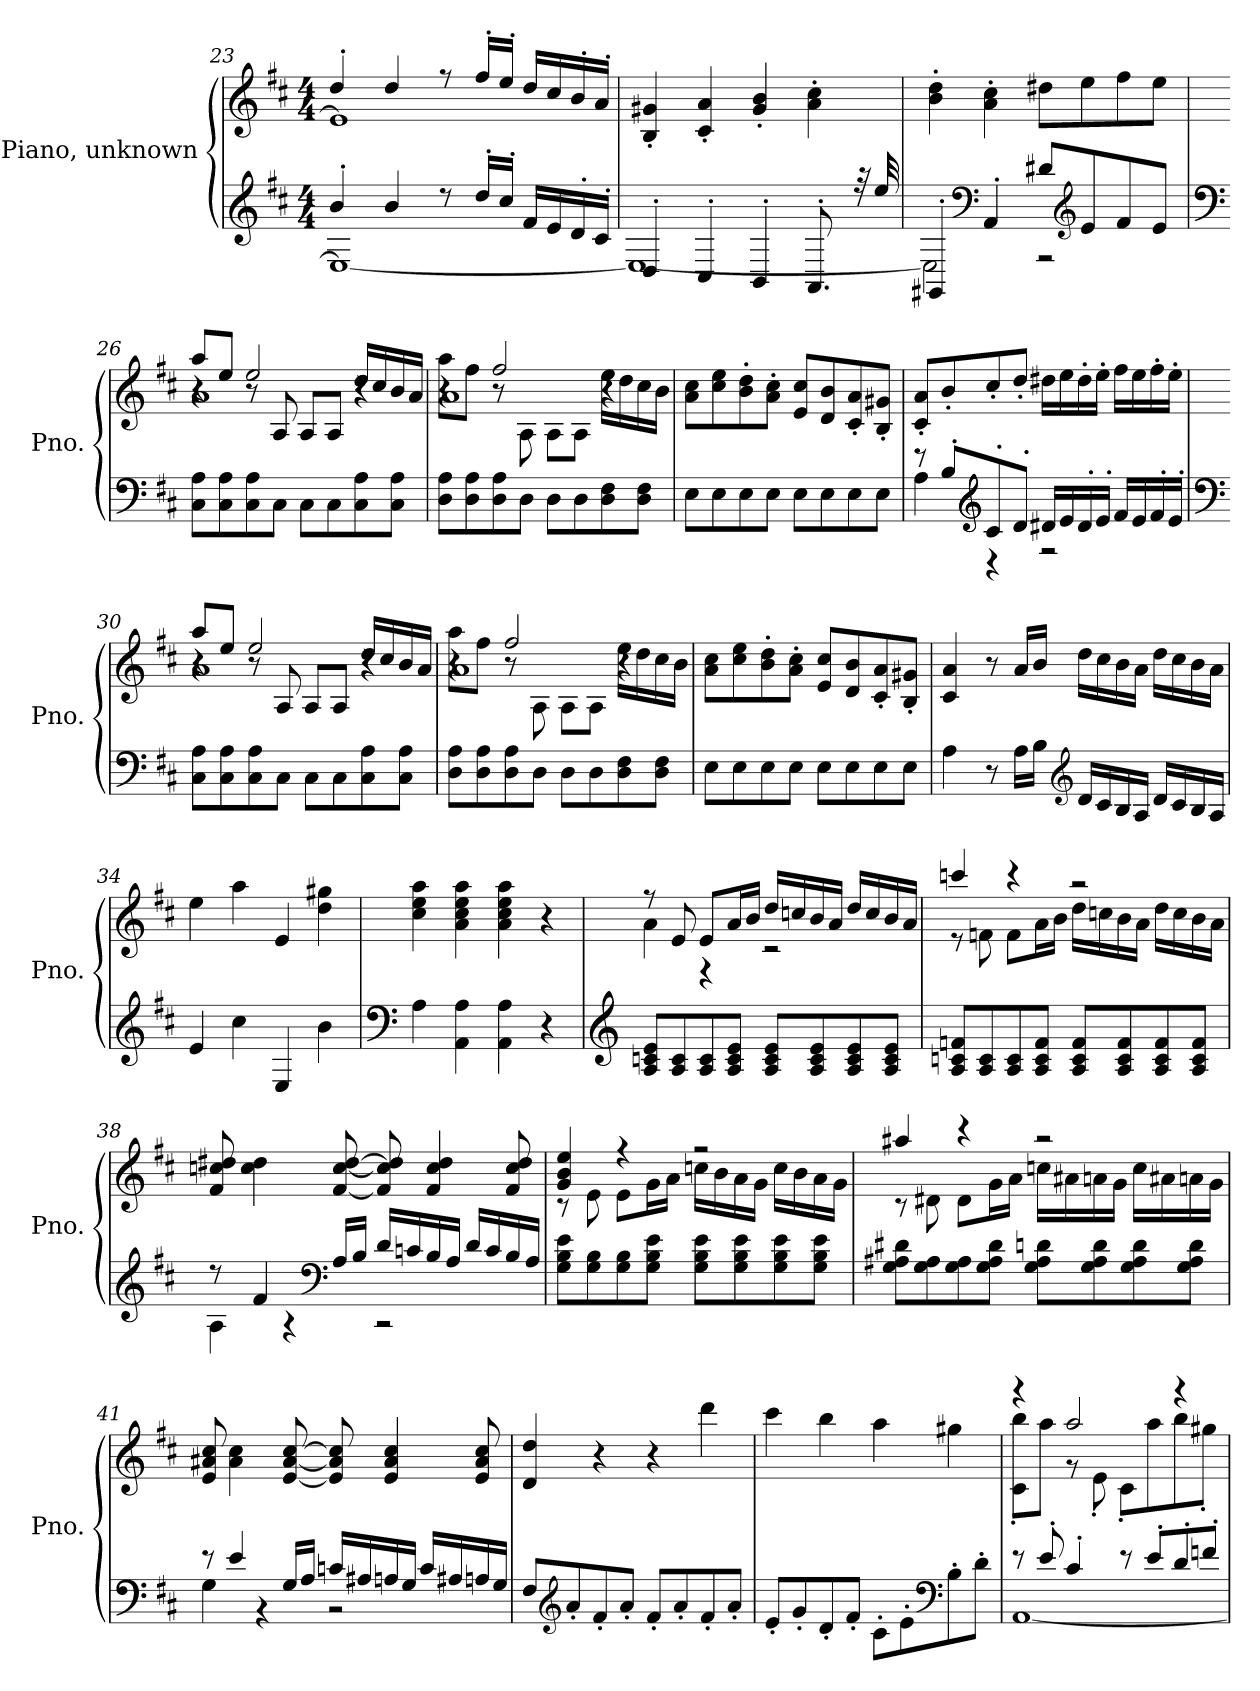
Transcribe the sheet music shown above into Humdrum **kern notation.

**kern	**kern
*part1	*part1
*staff2	*staff1
*I"Piano, unknown	*
*I'Pno.	*
!!LO:PB:g=z
*clefG2	*clefG2
*k[f#c#]	*k[f#c#]
*M4/4	*M4/4
=23	=23
*^	*^
4b'/	1E_	4dd'/	1e]
4b/	.	4dd/	.
8r	.	8r	.
16dd'/LL	.	16ff#'/LL	.
16cc#'/JJ	.	16ee'/JJ	.
16f#/LL	.	16dd/LL	.
16e/	.	16cc#/	.
16d'/	.	16b'/	.
16c#'/JJ	.	16a'/JJ	.
*	*	*v	*v
=24	=24	=24
4D'/	1E_	4B/' 4g#X/'
4C#'/	.	4c#/' 4a/'
4BB'/	.	4g#/' 4b/'
8.AA'/	.	4a\' 4cc#\'
32r	.	.
32ee/	.	.
=25	=25	=25
4GG#X'/	2E\]	4b\' 4dd\'
*clefF4	*	*
4AA'/	.	4a\' 4cc#\'
8d#X/L	2r	8dd#X\L
*clefG2	*	*
8e/	.	8ee\
8f#/	.	8ff#\
8e/J	.	8ee\J
*v	*v	*
=26	=26
*clefF4	*
*	*^
*	*	*^
8C#\ 8A\L	4r	1a	8aa/L
8C#\ 8A\	.	.	8ee/J
8C#\ 8A\	2ee/	.	8r
8C#\J	.	.	8A/
8C#\L	.	.	8A/L
8C#\	.	.	8A/J
8C#\ 8A\	4r	.	16dd/LL
.	.	.	16cc#/
8C#\ 8A\J	.	.	16b/
.	.	.	16a/JJ
!!LO:LB:g=z	!!	!!
=27	=27	=27	=27
8D\ 8A\L	4r	8aa\L	1a
8D\ 8A\	.	8ff#\J	.
8D\ 8A\	2ff#/	8r	.
8D\J	.	8A\	.
8D\L	.	8A\L	.
8D\	.	8A\J	.
8D\ 8F#\	4r	16ee\LL	.
.	.	16dd\	.
8D\ 8F#\J	.	16cc#\	.
.	.	16b\JJ	.
*	*v	*v	*v
=28	=28
8E\L	8a\ 8cc#\L
8E\	8cc#\ 8ee\
8E\	8b\' 8dd\'
8E\J	8a\' 8cc#\'J
8E\L	8e/ 8cc#/L
8E\	8d/ 8b/
8E\	8c#/' 8a/'
8E\J	8B/' 8g#X/'J
=29	=29
*^	*
8r	4A\	8c#/' 8a/'L
8B'/L	.	8b'/
*clefG2	*	*
8c#'/	4r	8cc#'/
8d'/J	.	8dd'/J
16d#X/LL	2r	16dd#X\LL
16e/	.	16ee\
16d#'/	.	16dd#'\
16e'/JJ	.	16ee'\JJ
16f#/LL	.	16ff#\LL
16e/	.	16ee\
16f#'/	.	16ff#'\
16e'/JJ	.	16ee'\JJ
*v	*v	*
!!LO:LB:g=z
=30	=30
*clefF4	*
*	*^
*	*	*^
8C#\ 8A\L	4r	1a	8aa/L
8C#\ 8A\	.	.	8ee/J
8C#\ 8A\	2ee/	.	8r
8C#\J	.	.	8A/
8C#\L	.	.	8A/L
8C#\	.	.	8A/J
8C#\ 8A\	4r	.	16dd/LL
.	.	.	16cc#/
8C#\ 8A\J	.	.	16b/
.	.	.	16a/JJ
=31	=31	=31	=31
8D\ 8A\L	4r	8aa\L	1a
8D\ 8A\	.	8ff#\J	.
8D\ 8A\	2ff#/	8r	.
8D\J	.	8A\	.
8D\L	.	8A\L	.
8D\	.	8A\J	.
8D\ 8F#\	4r	16ee\LL	.
.	.	16dd\	.
8D\ 8F#\J	.	16cc#\	.
.	.	16b\JJ	.
*	*v	*v	*v
=32	=32
8E\L	8a\ 8cc#\L
8E\	8cc#\ 8ee\
8E\	8b\' 8dd\'
8E\J	8a\' 8cc#\'J
8E\L	8e/ 8cc#/L
8E\	8d/ 8b/
8E\	8c#/' 8a/'
8E\J	8B/' 8g#X/'J
!!LO:LB:g=z
=33	=33
4A\	4c#/ 4a/
8r	8r
16A\LL	16a/LL
16B\JJ	16b/JJ
*clefG2	*
16d/LL	16dd\LL
16c#/	16cc#\
16B/	16b\
16A/JJ	16a\JJ
16d/LL	16dd\LL
16c#/	16cc#\
16B/	16b\
16A/JJ	16a\JJ
=34	=34
4e/	4ee\
4cc#\	4aa\
4E/	4e/
4b\	4dd\ 4gg#X\
=35	=35
*clefF4	*
4A\	4cc#\ 4ee\ 4aa\
4AA\ 4A\	4a\ 4cc#\ 4ee\ 4aa\
4AA\ 4A\	4a\ 4cc#\ 4ee\ 4aa\
4r	4r
!!LO:LB:g=z
=36	=36
*clefG2	*
*	*^
8A/ 8cn/ 8e/L	8r	4a\
8A/ 8c/	8e/	.
8A/ 8c/	8e/L	4r
8A/ 8c/ 8e/J	16a/L	.
.	16b/JJ	.
8A/ 8c/ 8e/L	16dd/LL	2r
.	16ccn/	.
8A/ 8c/ 8e/	16b/	.
.	16a/JJ	.
8A/ 8c/ 8e/	16dd/LL	.
.	16cc/	.
8A/ 8c/ 8e/J	16b/	.
.	16a/JJ	.
=37	=37	=37
8A/ 8cn/ 8fn/L	4cccn/	8r
8A/ 8c/	.	8fn\
8A/ 8c/	4r	8f\L
8A/ 8c/ 8f/J	.	16a\L
.	.	16b\JJ
8A/ 8c/ 8f/L	2r	16dd\LL
.	.	16ccn\
8A/ 8c/ 8f/	.	16b\
.	.	16a\JJ
8A/ 8c/ 8f/	.	16dd\LL
.	.	16cc\
8A/ 8c/ 8f/J	.	16b\
.	.	16a\JJ
*	*v	*v
!!LO:LB:g=z
=38	=38
*^	*
8r	4A\	8f#/ 8ccn/ 8dd#X/
4f#/	.	4cc\ 4dd#\
.	4r	.
*clefF4	*	*
16A/LL	.	[8f#/ [8cc/ [8dd#/
16B/JJ	.	.
16d/LL	2r	8f#/] 8cc/] 8dd#/]
16cn/	.	.
16B/	.	4f#/ 4cc/ 4dd#/
16A/JJ	.	.
16d/LL	.	.
16c/	.	.
16B/	.	8f#/ 8cc/ 8dd#/
16A/JJ	.	.
*v	*v	*
=39	=39
*	*^
8G\ 8B\ 8e\L	4g/ 4b/ 4ee/	8r
8G\ 8B\	.	8e\
8G\ 8B\	4r	8e\L
8G\ 8B\ 8e\J	.	16g\L
.	.	16a\JJ
8G\ 8B\ 8e\L	2r	16ccn\LL
.	.	16b\
8G\ 8B\ 8e\	.	16a\
.	.	16g\JJ
8G\ 8B\ 8e\	.	16cc\LL
.	.	16b\
8G\ 8B\ 8e\J	.	16a\
.	.	16g\JJ
!!LO:PB:g=z	!!
=40	=40	=40
8G\ 8A#X\ 8d#X\L	4aa#X/	8r
8G\ 8A#\	.	8d#X\
8G\ 8A#\	4r	8d#\L
8G\ 8A#\ 8d#\J	.	16g\L
.	.	16a\JJ
8G\ 8A#\ 8dn\L	2r	16ccn\LL
.	.	16a#X\
8G\ 8A#\ 8d\	.	16an\
.	.	16g\JJ
8G\ 8A#\ 8d\	.	16cc\LL
.	.	16a#X\
8G\ 8A#\ 8d\J	.	16an\
.	.	16g\JJ
*	*v	*v
=41	=41
*^	*
8r	4G\	8e/ 8a#X/ 8cc#/
4e/	.	4a#\ 4cc#\
.	4r	.
16G/LL	.	[8e/ [8a#/ [8cc#/
16A/JJ	.	.
16cn/LL	2r	8e/] 8a#/] 8cc#/]
16A#X/	.	.
16An/	.	4e/ 4a#/ 4cc#/
16G/JJ	.	.
16c/LL	.	.
16A#X/	.	.
16An/	.	8e/ 8a#/ 8cc#/
16G/JJ	.	.
*v	*v	*
!!LO:LB:g=z
=42	=42
8F#/L	4d/ 4dd/
*clefG2	*
8a'/	.
8f#'/	4r
8a'/J	.
8f#'/L	4r
8a'/	.
8f#'/	4ddd\
8a'/J	.
=43	=43
8e'/L	4ccc#\
8g'/	.
8d'/	4bb\
8f#'/J	.
8c#'\L	4aa\
8e'\	.
*clefF4	*
8B'\	4gg#X\
8d'\J	.
=44	=44
*^	*^
8r	[1AA	4r	8c#\' 8bb\'L
8e'/	.	.	8aa\J
4c#'/	.	2aa/	8r
.	.	.	8e'\
8r	.	.	8c#'\L
8e'/L	.	.	8aa\
8d'/	.	4r	8bb\
8fn'/J	.	.	8gg#X'\J
*v	*v	*	*
*	*v	*v
=	=
*-	*-
